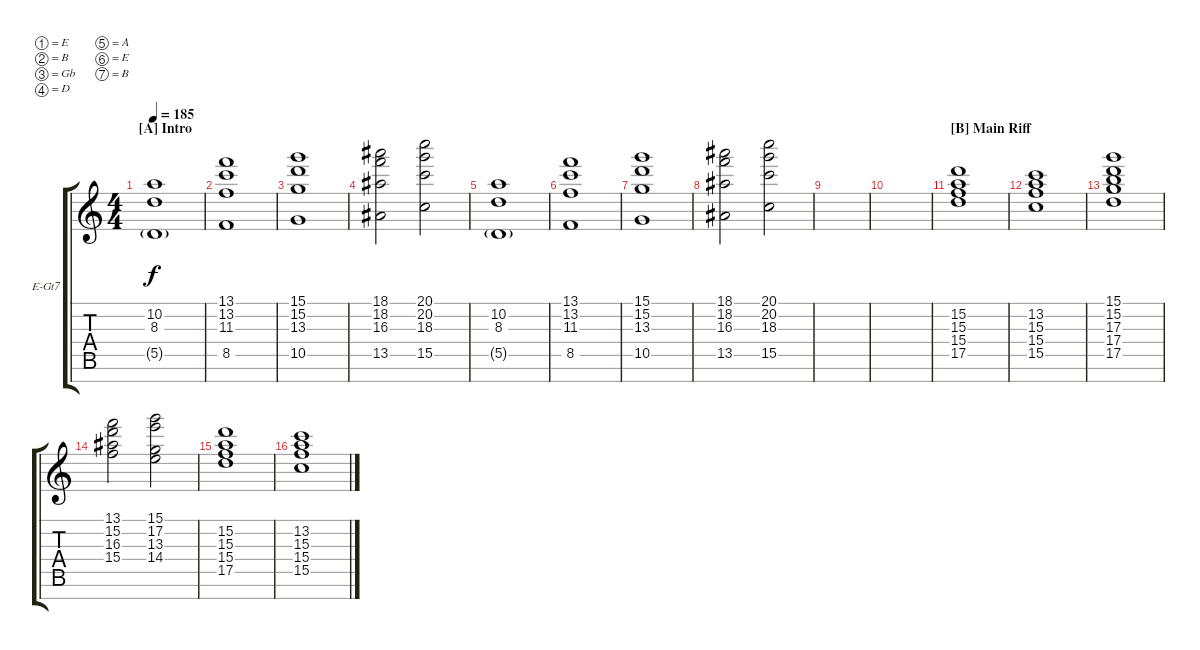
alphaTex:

\defaultSystemsLayout 4
\bracketExtendMode groupsimilarinstruments
\firstSystemTrackNameOrientation horizontal
\otherSystemsTrackNameOrientation horizontal
\track ("Synth Backing" "E-Gt7") {instrument stringensemble1}
\staff {score tabs}
\tuning (E4 B3 Gb3 D3 A2 E2 B1)
\displaytranspose 12
\ts (4 4)
\section ("A" "Intro")
\tempo 185
\clef g2
\scale
0.485477
\ks c
(10.2 8.3 5.5{g}).1{dy f instrument stringensemble1} |
\scale
0.257261 (13.2 11.3 8.5 13.1).1 |
\scale
0.257261 (15.2 13.3 15.1 10.5).1 |
\scale
0.333333 (18.1 18.2 16.3 13.5).2 (18.3 20.1 15.5 20.2).2 |
\scale
0.333333 (10.2 8.3 5.5{g}).1 |
\scale
0.333333 (13.2 11.3 8.5 13.1).1 |
\scale
0.333333 (15.2 13.3 15.1 10.5).1 |
\scale
0.333333 (18.1 18.2 16.3 13.5).2 (18.3 20.1 15.5 20.2).2 |
\scale
0.333333 |
\scale
0.333333 |
\section ("B" "Main Riff")
\scale
0.333333 (15.2 15.3 15.4 17.5).1 |
\scale
0.333333 (13.2 15.3 15.4 15.5).1 |
\scale
0.333333 (15.2 17.3 17.4 15.1 17.5).1 |
\scale
0.333333 (13.1 15.2 16.3 15.4).2 (15.1 14.4 17.2 13.3).2 |
\scale
0.333333 (15.2 15.3 15.4 17.5).1 |
\scale
0.333333 (13.2 15.3 15.4 15.5).1
